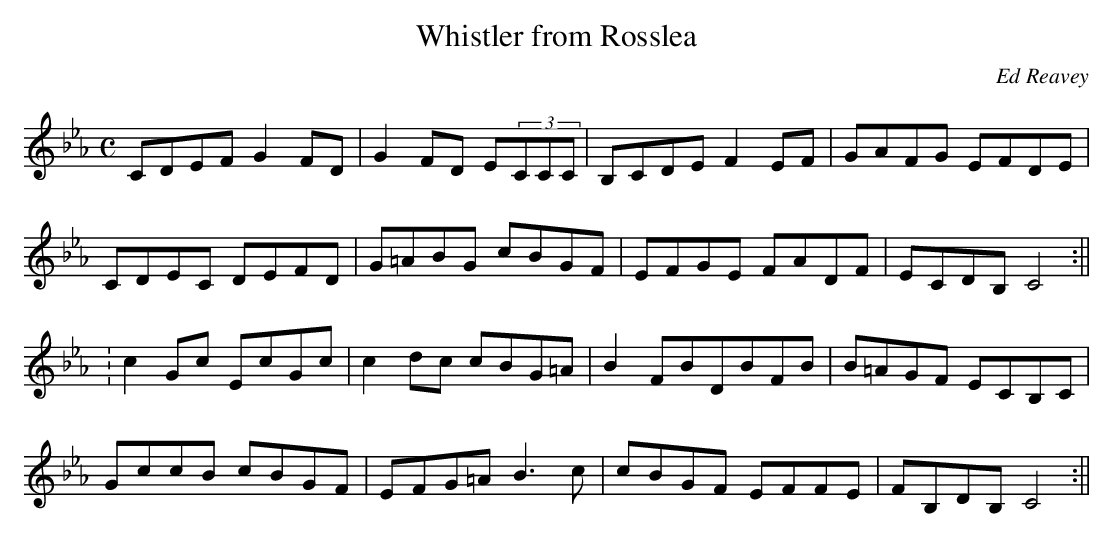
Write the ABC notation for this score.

X:1
T:Whistler from Rosslea
M:C
L:1/8
C:Ed Reavey
K:Cm
CDEF G2FD|G2FD E(3CCC|B,CDE F2EF|GAFG EFDE|
CDEC DEFD|G=ABG cBGF|EFGE FADF|ECDB, C4:||
:c2Gc EcGc|c2dc cBG=A|B2FBDBFB|B=AGF ECB,C|
GccB cBGF|EFG=A B3c|cBGF EFFE|FB,DB, C4:||
